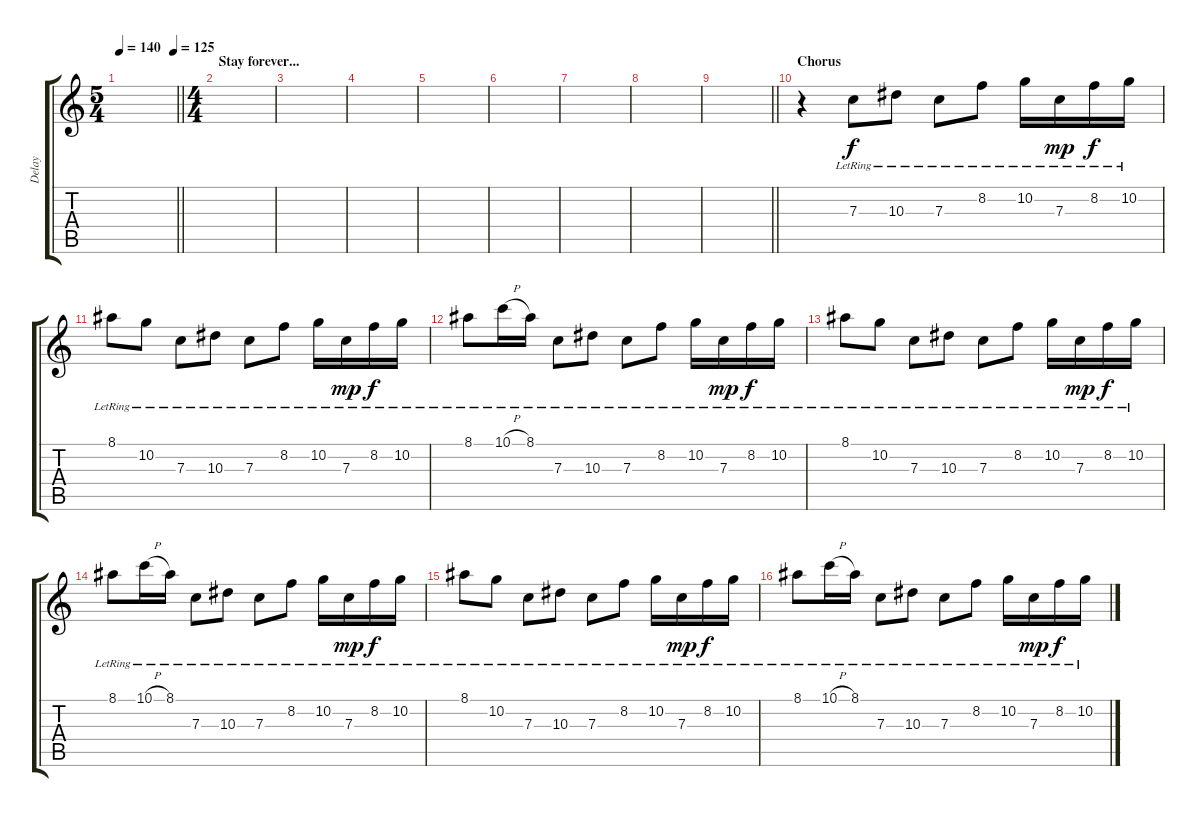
\track ("Delay" "Delay") {instrument electricguitarclean}
\staff {score tabs}
\tuning (D4 A3 F3 C3 G2 C2) {hide}
\ts (5 4)
\tempo 140
\tempo (125 0.95)
\clef g2
\barLineRight lightlight
\ks c
|
\ts (4 4)
\section ("" "Stay forever...")
|
|
|
|
|
|
|
\barLineRight lightlight
|
\section ("" "Chorus")
r.4 7.3{lr}.8{dy f} 10.3{lr}.8 7.3{lr}.8 8.2{lr}.8 10.2{lr}.16 7.3{lr}.16{dy mp} 8.2{lr}.16{dy f} 10.2{lr}.16 |
8.1{lr}.8 10.2{lr}.8 7.3{lr}.8 10.3{lr}.8 7.3{lr}.8 8.2{lr}.8 10.2{lr}.16 7.3{lr}.16{dy mp} 8.2{lr}.16{dy f} 10.2{lr}.16 |
8.1{lr}.8 10.1{h lr}.16 8.1{lr}.16 7.3{lr}.8 10.3{lr}.8 7.3{lr}.8 8.2{lr}.8 10.2{lr}.16 7.3{lr}.16{dy mp} 8.2{lr}.16{dy f} 10.2{lr}.16 |
8.1{lr}.8 10.2{lr}.8 7.3{lr}.8 10.3{lr}.8 7.3{lr}.8 8.2{lr}.8 10.2{lr}.16 7.3{lr}.16{dy mp} 8.2{lr}.16{dy f} 10.2{lr}.16 |
8.1{lr}.8 10.1{h lr}.16 8.1{lr}.16 7.3{lr}.8 10.3{lr}.8 7.3{lr}.8 8.2{lr}.8 10.2{lr}.16 7.3{lr}.16{dy mp} 8.2{lr}.16{dy f} 10.2{lr}.16 |
8.1{lr}.8 10.2{lr}.8 7.3{lr}.8 10.3{lr}.8 7.3{lr}.8 8.2{lr}.8 10.2{lr}.16 7.3{lr}.16{dy mp} 8.2{lr}.16{dy f} 10.2{lr}.16 |
8.1{lr}.8 10.1{h lr}.16 8.1{lr}.16 7.3{lr}.8 10.3{lr}.8 7.3{lr}.8 8.2{lr}.8 10.2{lr}.16 7.3{lr}.16{dy mp} 8.2{lr}.16{dy f} 10.2{lr}.16
